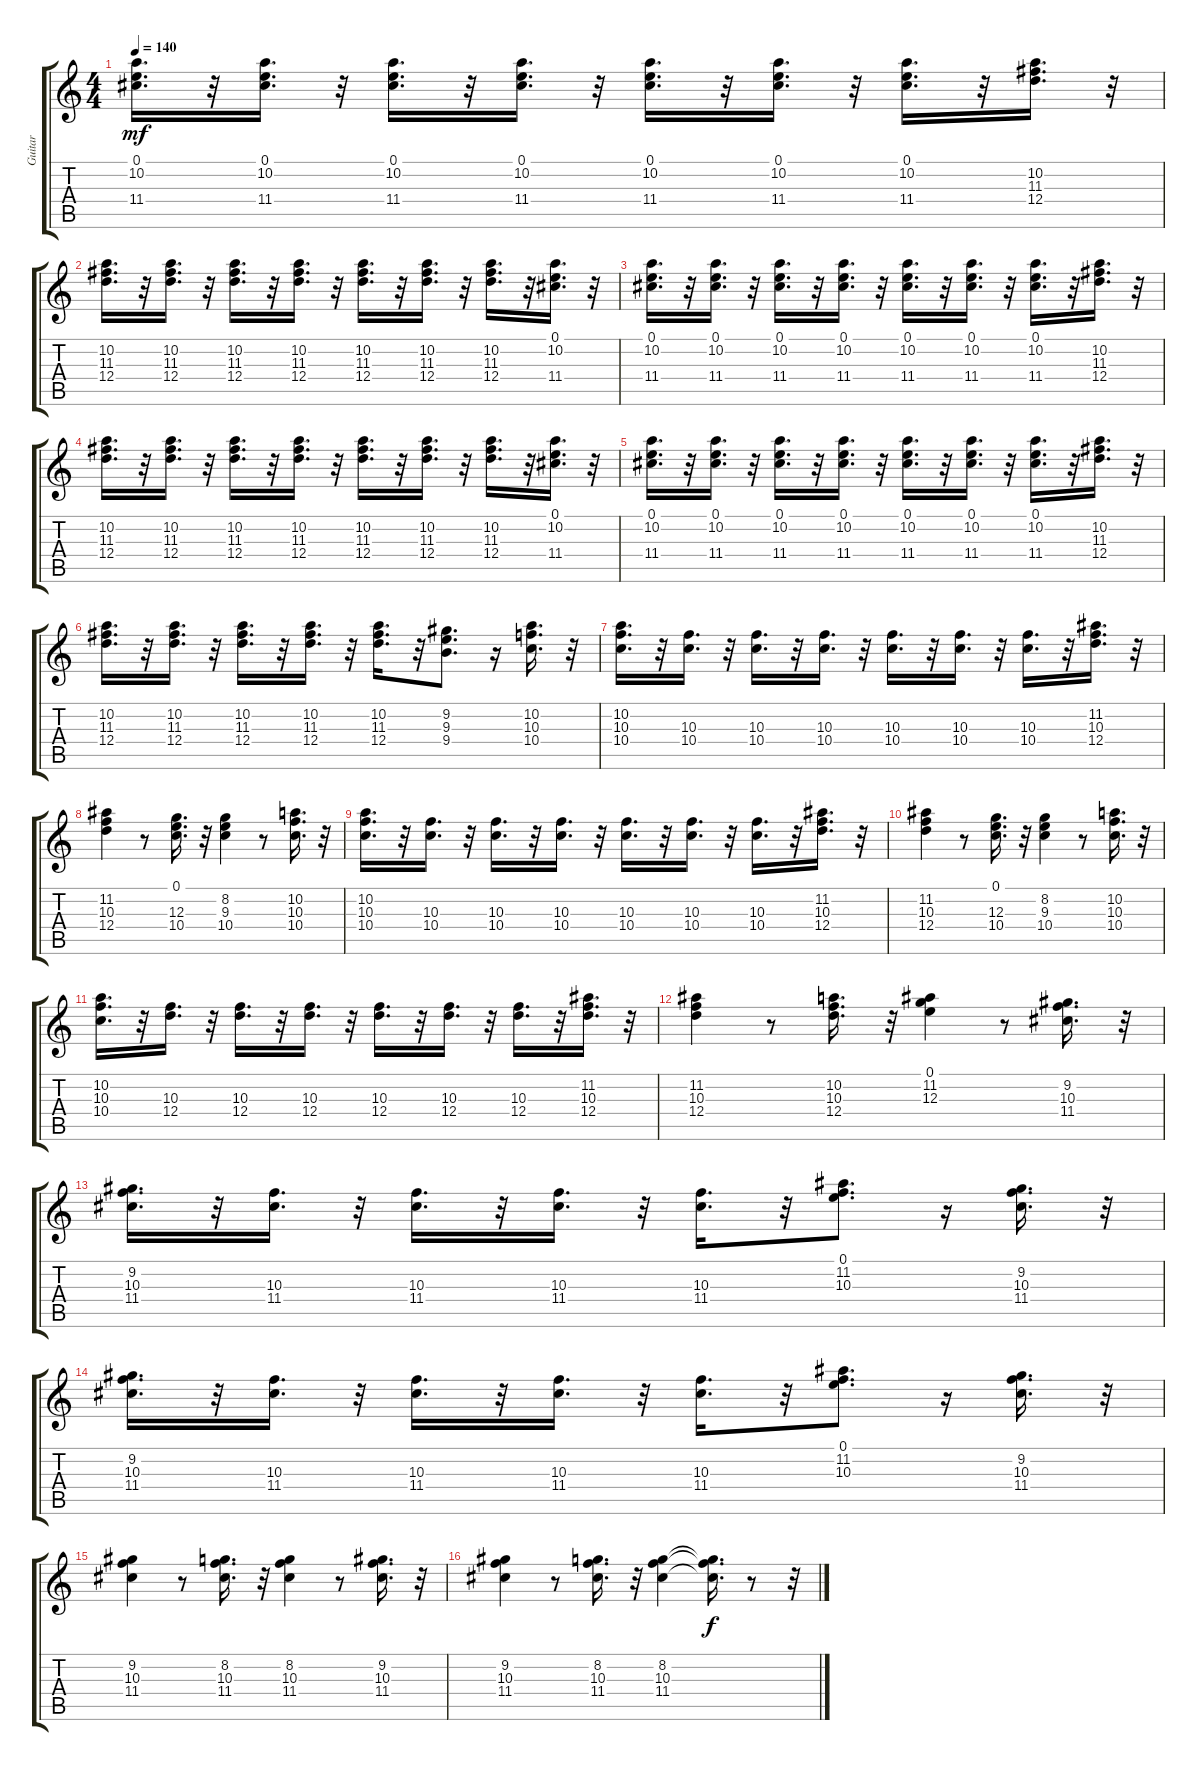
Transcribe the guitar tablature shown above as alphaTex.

\track ("Guitar" "Guitar") {instrument overdrivenguitar}
\staff {score tabs}
\tuning (E4 B3 G3 D3 A2 E2) {hide}
\ts (4 4)
\tempo 140
\clef g2
\ks c
(0.1 10.2 11.4).16{d dy mf} r.32 (0.1 10.2 11.4).16{d} r.32 (0.1 10.2 11.4).16{d} r.32 (0.1 10.2 11.4).16{d} r.32 (0.1 10.2 11.4).16{d} r.32 (0.1 10.2 11.4).16{d} r.32 (0.1 10.2 11.4).16{d} r.32 (10.2 11.3 12.4).16{d} r.32 |
(10.2 11.3 12.4).16{d} r.32 (10.2 11.3 12.4).16{d} r.32 (10.2 11.3 12.4).16{d} r.32 (10.2 11.3 12.4).16{d} r.32 (10.2 11.3 12.4).16{d} r.32 (10.2 11.3 12.4).16{d} r.32 (10.2 11.3 12.4).16{d} r.32 (0.1 10.2 11.4).16{d} r.32 |
(0.1 10.2 11.4).16{d} r.32 (0.1 10.2 11.4).16{d} r.32 (0.1 10.2 11.4).16{d} r.32 (0.1 10.2 11.4).16{d} r.32 (0.1 10.2 11.4).16{d} r.32 (0.1 10.2 11.4).16{d} r.32 (0.1 10.2 11.4).16{d} r.32 (10.2 11.3 12.4).16{d} r.32 |
(10.2 11.3 12.4).16{d} r.32 (10.2 11.3 12.4).16{d} r.32 (10.2 11.3 12.4).16{d} r.32 (10.2 11.3 12.4).16{d} r.32 (10.2 11.3 12.4).16{d} r.32 (10.2 11.3 12.4).16{d} r.32 (10.2 11.3 12.4).16{d} r.32 (0.1 10.2 11.4).16{d} r.32 |
(0.1 10.2 11.4).16{d} r.32 (0.1 10.2 11.4).16{d} r.32 (0.1 10.2 11.4).16{d} r.32 (0.1 10.2 11.4).16{d} r.32 (0.1 10.2 11.4).16{d} r.32 (0.1 10.2 11.4).16{d} r.32 (0.1 10.2 11.4).16{d} r.32 (10.2 11.3 12.4).16{d} r.32 |
(10.2 11.3 12.4).16{d} r.32 (10.2 11.3 12.4).16{d} r.32 (10.2 11.3 12.4).16{d} r.32 (10.2 11.3 12.4).16{d} r.32 (10.2 11.3 12.4).16{d} r.32 (9.2 9.3 9.4).8{d} r.16 (10.2 10.3 10.4).16{d} r.32 |
(10.2 10.3 10.4).16{d} r.32 (10.3 10.4).16{d} r.32 (10.3 10.4).16{d} r.32 (10.3 10.4).16{d} r.32 (10.3 10.4).16{d} r.32 (10.3 10.4).16{d} r.32 (10.3 10.4).16{d} r.32 (11.2 10.3 12.4).16{d} r.32 |
(11.2 10.3 12.4).4 r.8 (0.1 12.3 10.4).16{d} r.32 (8.2 9.3 10.4).4 r.8 (10.2 10.3 10.4).16{d} r.32 |
(10.2 10.3 10.4).16{d} r.32 (10.3 10.4).16{d} r.32 (10.3 10.4).16{d} r.32 (10.3 10.4).16{d} r.32 (10.3 10.4).16{d} r.32 (10.3 10.4).16{d} r.32 (10.3 10.4).16{d} r.32 (11.2 10.3 12.4).16{d} r.32 |
(11.2 10.3 12.4).4 r.8 (0.1 12.3 10.4).16{d} r.32 (8.2 9.3 10.4).4 r.8 (10.2 10.3 10.4).16{d} r.32 |
(10.2 10.3 10.4).16{d} r.32 (10.3 12.4).16{d} r.32 (10.3 12.4).16{d} r.32 (10.3 12.4).16{d} r.32 (10.3 12.4).16{d} r.32 (10.3 12.4).16{d} r.32 (10.3 12.4).16{d} r.32 (11.2 10.3 12.4).16{d} r.32 |
(11.2 10.3 12.4).4 r.8 (10.2 10.3 12.4).16{d} r.32 (0.1 11.2 12.3).4 r.8 (9.2 10.3 11.4).16{d} r.32 |
(9.2 10.3 11.4).16{d} r.32 (10.3 11.4).16{d} r.32 (10.3 11.4).16{d} r.32 (10.3 11.4).16{d} r.32 (10.3 11.4).16{d} r.32 (0.1 11.2 10.3).8{d} r.16 (9.2 10.3 11.4).16{d} r.32 |
(9.2 10.3 11.4).16{d} r.32 (10.3 11.4).16{d} r.32 (10.3 11.4).16{d} r.32 (10.3 11.4).16{d} r.32 (10.3 11.4).16{d} r.32 (0.1 11.2 10.3).8{d} r.16 (9.2 10.3 11.4).16{d} r.32 |
(9.2 10.3 11.4).4 r.8 (8.2 10.3 11.4).16{d} r.32 (8.2 10.3 11.4).4 r.8 (9.2 10.3 11.4).16{d} r.32 |
(9.2 10.3 11.4).4 r.8 (8.2 10.3 11.4).16{d} r.32 (8.2 10.3 11.4).4 (8.2{t} 10.3{t} 11.4{t}).16{d dy f} r.8 r.32
